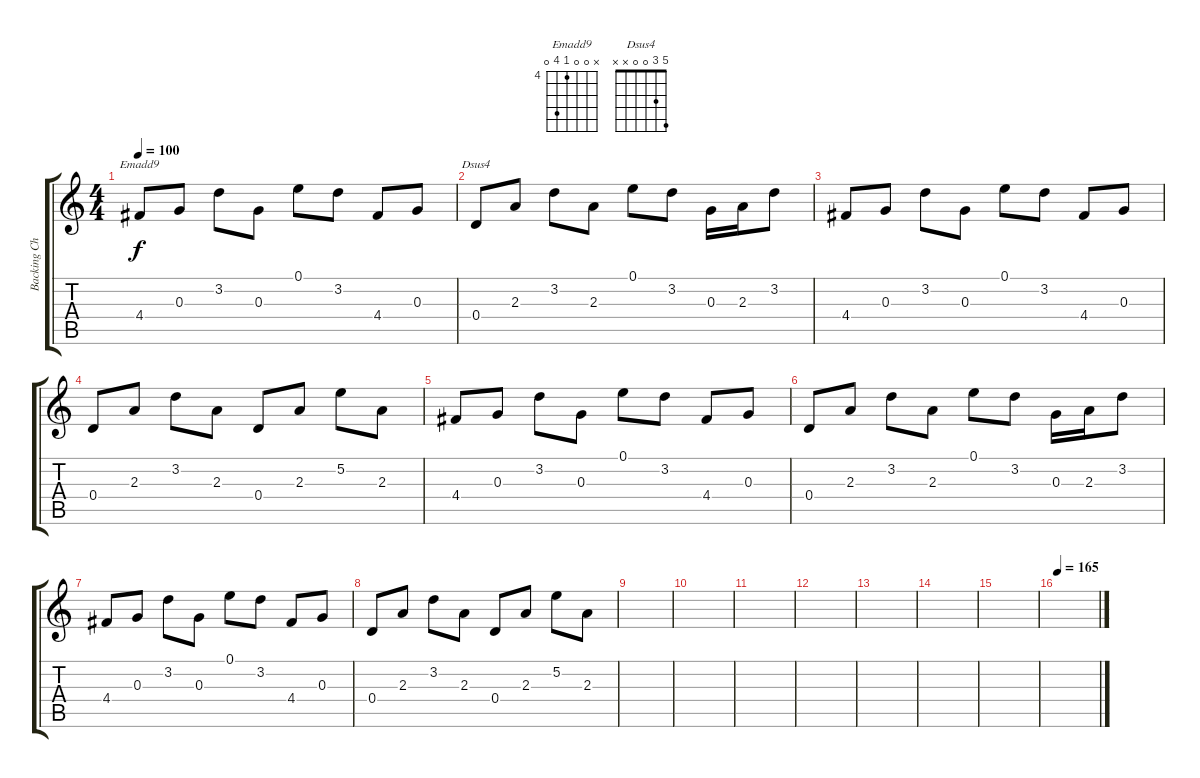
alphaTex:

\track ("Backing Chords Clean" "Backing Ch") {instrument electricguitarclean}
\staff {score tabs}
\tuning (E4 B3 G3 D3 A2 E2) {hide}
\chord ("Emadd9" x 0 0 4 7 0) {firstfret 4}
\chord ("Dsus4" 5 3 0 0 x x)
\ts (4 4)
\tempo 100
\clef g2
\ks c
4.4.8{ch "Emadd9" dy f} 0.3.8 3.2.8 0.3.8 0.1.8 3.2.8 4.4.8 0.3.8 |
0.4.8{ch "Dsus4"} 2.3.8 3.2.8 2.3.8 0.1.8 3.2.8 0.3.16 2.3.16 3.2.8 |
4.4.8 0.3.8 3.2.8 0.3.8 0.1.8 3.2.8 4.4.8 0.3.8 |
0.4.8 2.3.8 3.2.8 2.3.8 0.4.8 2.3.8 5.2.8 2.3.8 |
4.4.8 0.3.8 3.2.8 0.3.8 0.1.8 3.2.8 4.4.8 0.3.8 |
0.4.8 2.3.8 3.2.8 2.3.8 0.1.8 3.2.8 0.3.16 2.3.16 3.2.8 |
4.4.8 0.3.8 3.2.8 0.3.8 0.1.8 3.2.8 4.4.8 0.3.8 |
0.4.8 2.3.8 3.2.8 2.3.8 0.4.8 2.3.8 5.2.8 2.3.8 |
|
|
|
|
|
|
|
\tempo 165
